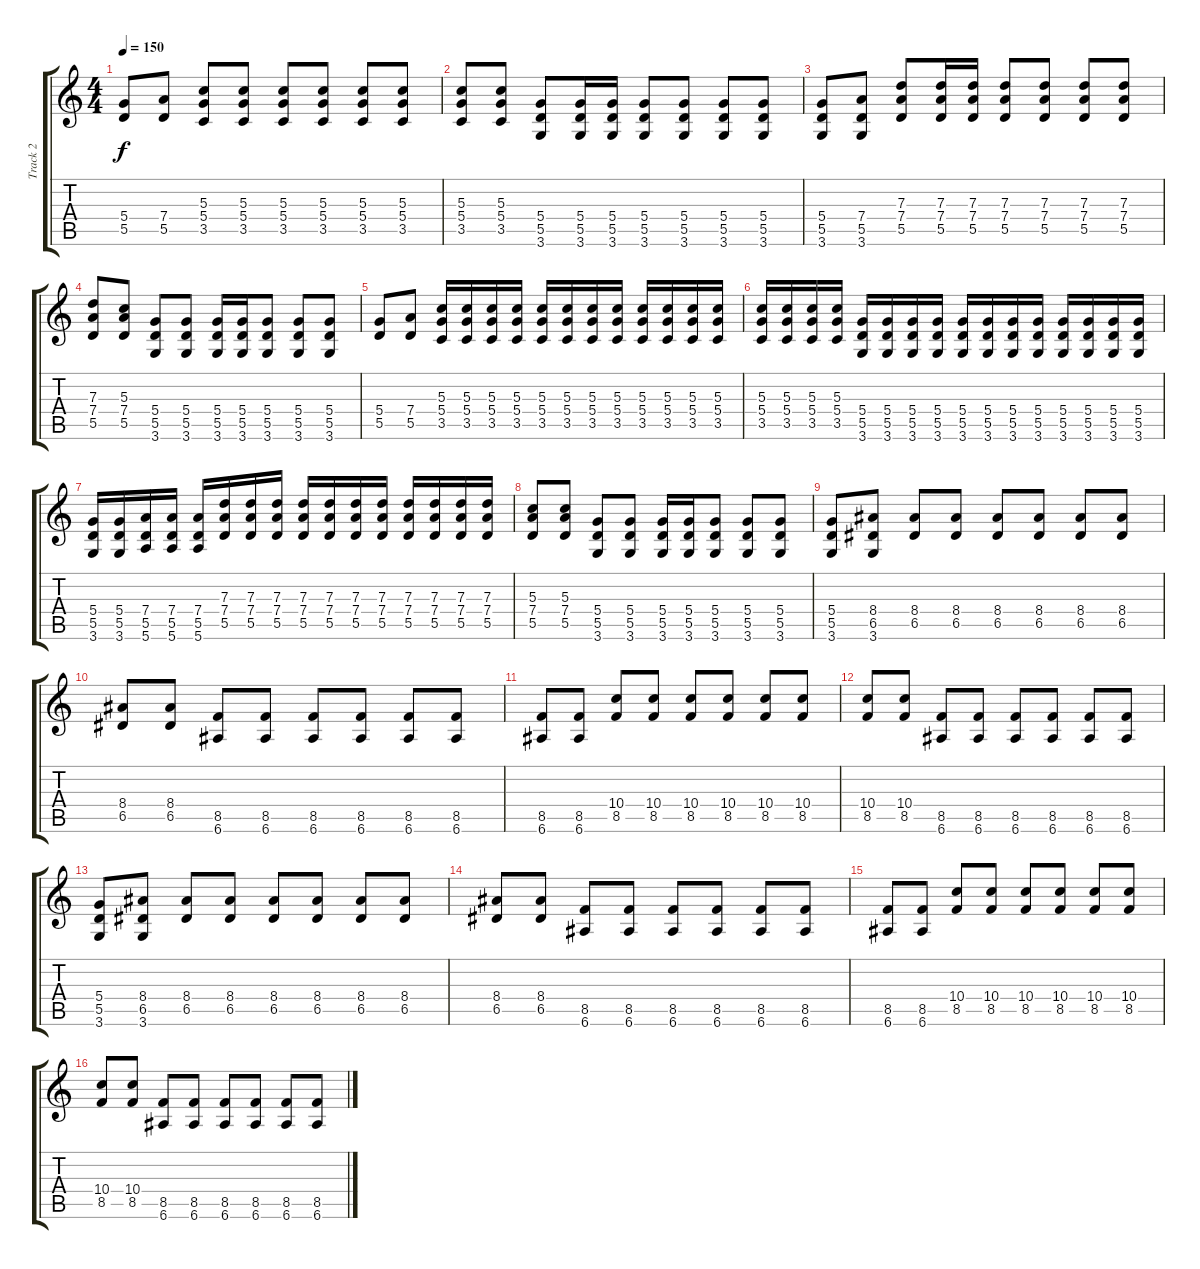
\track ("Track 2" "Track 2") {instrument overdrivenguitar}
\staff {score tabs}
\tuning (E4 B3 G3 D3 A2 E2) {hide}
\ts (4 4)
\tempo 150
\clef g2
\ks c
(5.4 5.5).8{dy f} (7.4 5.5).8 (5.3 5.4 3.5).8 (5.3 5.4 3.5).8 (5.3 5.4 3.5).8 (5.3 5.4 3.5).8 (5.3 5.4 3.5).8 (5.3 5.4 3.5).8 |
(5.3 5.4 3.5).8 (5.3 5.4 3.5).8 (5.4 5.5 3.6).8 (5.4 5.5 3.6).16 (5.4 5.5 3.6).16 (5.4 5.5 3.6).8 (5.4 5.5 3.6).8 (5.4 5.5 3.6).8 (5.4 5.5 3.6).8 |
(5.4 5.5 3.6).8 (7.4 5.5 3.6).8 (7.3 7.4 5.5).8 (7.3 7.4 5.5).16 (7.3 7.4 5.5).16 (7.3 7.4 5.5).8 (7.3 7.4 5.5).8 (7.3 7.4 5.5).8 (7.3 7.4 5.5).8 |
(7.3 7.4 5.5).8 (5.3 7.4 5.5).8 (5.4 5.5 3.6).8 (5.4 5.5 3.6).8 (5.4 5.5 3.6).16 (5.4 5.5 3.6).16 (5.4 5.5 3.6).8 (5.4 5.5 3.6).8 (5.4 5.5 3.6).8 |
(5.4 5.5).8 (7.4 5.5).8 (5.3 5.4 3.5).16 (5.3 5.4 3.5).16 (5.3 5.4 3.5).16 (5.3 5.4 3.5).16 (5.3 5.4 3.5).16 (5.3 5.4 3.5).16 (5.3 5.4 3.5).16 (5.3 5.4 3.5).16 (5.3 5.4 3.5).16 (5.3 5.4 3.5).16 (5.3 5.4 3.5).16 (5.3 5.4 3.5).16 |
(5.3 5.4 3.5).16 (5.3 5.4 3.5).16 (5.3 5.4 3.5).16 (5.3 5.4 3.5).16 (5.4 5.5 3.6).16 (5.4 5.5 3.6).16 (5.4 5.5 3.6).16 (5.4 5.5 3.6).16 (5.4 5.5 3.6).16 (5.4 5.5 3.6).16 (5.4 5.5 3.6).16 (5.4 5.5 3.6).16 (5.4 5.5 3.6).16 (5.4 5.5 3.6).16 (5.4 5.5 3.6).16 (5.4 5.5 3.6).16 |
(5.4 5.5 3.6).16 (5.4 5.5 3.6).16 (7.4 5.5 5.6).16 (7.4 5.5 5.6).16 (7.4 5.5 5.6).16 (7.3 7.4 5.5).16 (7.3 7.4 5.5).16 (7.3 7.4 5.5).16 (7.3 7.4 5.5).16 (7.3 7.4 5.5).16 (7.3 7.4 5.5).16 (7.3 7.4 5.5).16 (7.3 7.4 5.5).16 (7.3 7.4 5.5).16 (7.3 7.4 5.5).16 (7.3 7.4 5.5).16 |
(5.3 7.4 5.5).8 (5.3 7.4 5.5).8 (5.4 5.5 3.6).8 (5.4 5.5 3.6).8 (5.4 5.5 3.6).16 (5.4 5.5 3.6).16 (5.4 5.5 3.6).8 (5.4 5.5 3.6).8 (5.4 5.5 3.6).8 |
(5.4 5.5 3.6).8 (8.4 6.5 3.6).8 (8.4 6.5).8 (8.4 6.5).8 (8.4 6.5).8 (8.4 6.5).8 (8.4 6.5).8 (8.4 6.5).8 |
(8.4 6.5).8 (8.4 6.5).8 (8.5 6.6).8 (8.5 6.6).8 (8.5 6.6).8 (8.5 6.6).8 (8.5 6.6).8 (8.5 6.6).8 |
(8.5 6.6).8 (8.5 6.6).8 (10.4 8.5).8 (10.4 8.5).8 (10.4 8.5).8 (10.4 8.5).8 (10.4 8.5).8 (10.4 8.5).8 |
(10.4 8.5).8 (10.4 8.5).8 (8.5 6.6).8 (8.5 6.6).8 (8.5 6.6).8 (8.5 6.6).8 (8.5 6.6).8 (8.5 6.6).8 |
(5.4 5.5 3.6).8 (8.4 6.5 3.6).8 (8.4 6.5).8 (8.4 6.5).8 (8.4 6.5).8 (8.4 6.5).8 (8.4 6.5).8 (8.4 6.5).8 |
(8.4 6.5).8 (8.4 6.5).8 (8.5 6.6).8 (8.5 6.6).8 (8.5 6.6).8 (8.5 6.6).8 (8.5 6.6).8 (8.5 6.6).8 |
(8.5 6.6).8 (8.5 6.6).8 (10.4 8.5).8 (10.4 8.5).8 (10.4 8.5).8 (10.4 8.5).8 (10.4 8.5).8 (10.4 8.5).8 |
(10.4 8.5).8 (10.4 8.5).8 (8.5 6.6).8 (8.5 6.6).8 (8.5 6.6).8 (8.5 6.6).8 (8.5 6.6).8 (8.5 6.6).8
